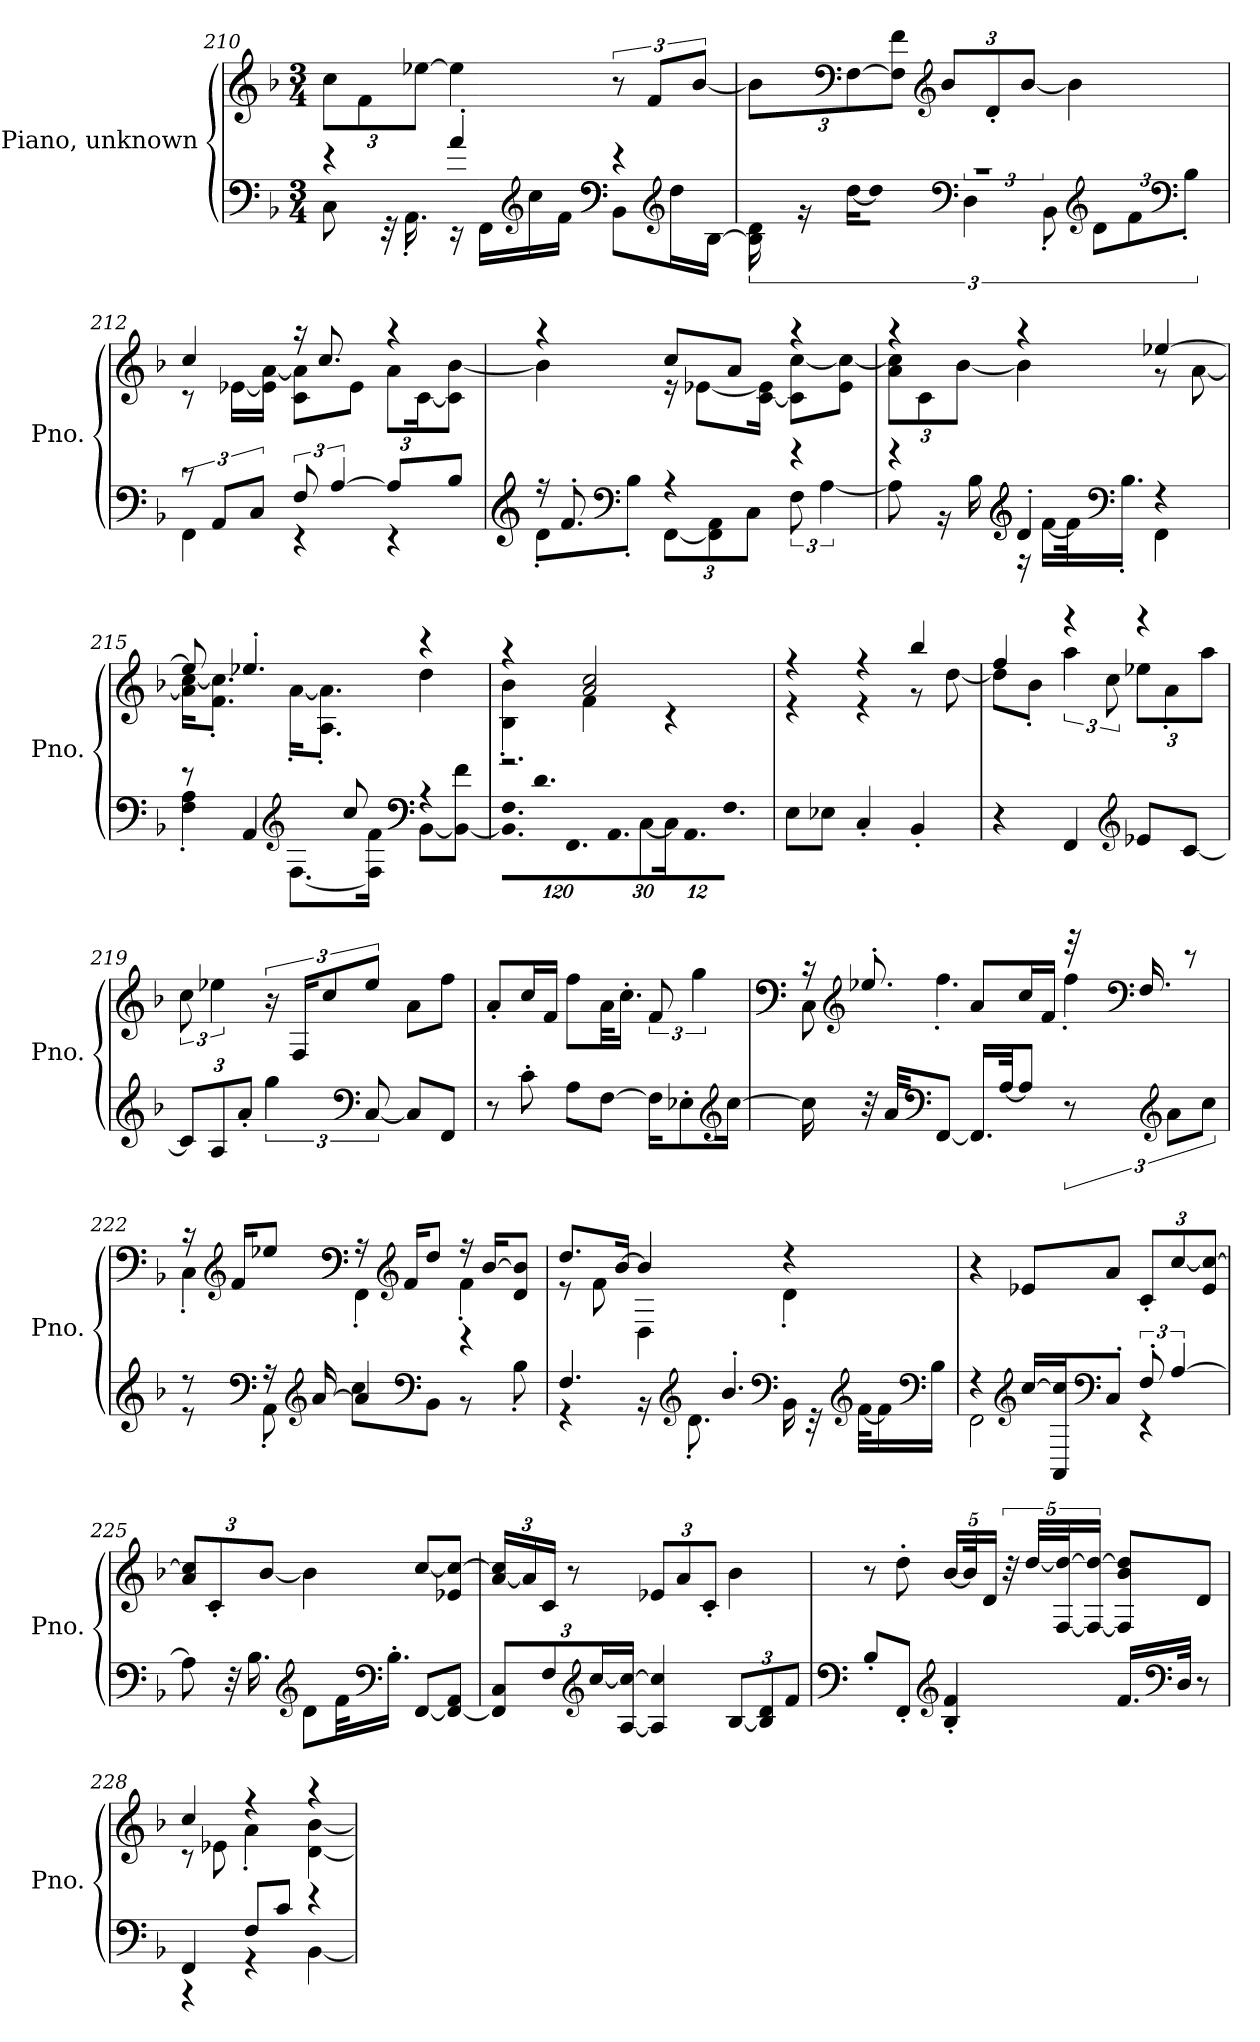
**kern	**kern
*part1	*part1
*staff2	*staff1
*I"Piano, unknown	*
*I'Pno.	*
*clefF4	*clefG2
*k[b-]	*k[b-]
*M3/4	*M3/4
=210	=210
*^	*
*	*	*Xbrackettup
4r	8C\	12cc\L
.	.	12f\
.	32r	.
.	16.AA'\	.
.	.	[12ee-X\J
4a'/	16r	4ee-\]
.	16FF\LL	.
*clefG2	*	*
.	16cc\	.
.	16f\JJ	.
*clefF4	*	*
*	*	*brackettup
4r	8BB-\L	12r
.	.	12f/L
*clefG2	*	*
.	16dd\L	.
.	.	[12b-/J
.	[16B-\JJ	.
!!LO:PB:g=z
=211	=211	=211
*	*	*Xbrackettup
2.r	24B-\] 24d\	12b-\L]
.	24r	.
*	*	*clefF4
.	[24dd\KL	[12F\
.	8dd\J]	.
.	.	12F\] 12f\J
*clefF4	*	*clefG2
.	6D\	12b-/L
.	.	12d'/
.	12BB-'\	[12b-/J
*clefG2	*	*
*	*Xbrackettup	*
.	12d\L	4b-\]
.	12f\	.
*clefF4	*	*
.	12B-'\J	.
=212	=212	=212
*brackettup	*	*
*	*	*^
12r	4FF\	4cc/	8r
12AA/L	.	.	.
.	.	.	[16e-X\LL
12C/J	.	.	.
.	.	.	16e-\] [16a\JJ
12F/	4r	16r	8c\ 8a\]L
.	.	8.cc/	.
[6A/	.	.	.
.	.	.	8e-\J
8A/L]	4r	4r	12a\L
.	.	.	[24c\K
8B-/J	.	.	8c\] [8b-\J
!!LO:LB:g=z	!!
=213	=213	=213	=213
*clefG2	*	*	*
16r	8d'\L	4r	4b-\]
8.f'/	.	.	.
*clefF4	*	*	*
.	8B-'\J	.	.
*	*Xbrackettup	*	*
4r	[12FF\L	8cc/L	16r
.	.	.	[8e-X\L
.	12FF\] 12AA\	.	.
.	.	8a/J	.
.	12C\J	.	.
.	.	.	[16c\ 16e-\]Jk
*	*brackettup	*	*
4r	12F\	4r	8c\] [8cc\L
.	[6A\	.	.
.	.	.	8e-\ 8cc\_J
=214	=214	=214	=214
4r	8A\]	4r	12a\ 12cc\]L
.	.	.	12c\
.	16r	.	.
.	.	.	[12b-\J
.	16B-\	.	.
*clefG2	*	*	*
4d'/	16r	4r	4b-\]
.	[16f\LL	.	.
.	32f\K]	.	.
*clefF4	*	*	*
.	16.B-'\JJ	.	.
4r	4FF\	[4ee-X/	8r
.	.	.	[8a\
!!LO:LB:g=z	!!
=215	=215	=215	=215
8r	4F\' 4A\'	8ee-/]	16a\] [16cc\KL
.	.	.	8.f\' 8.cc\]'J
4AA/	.	4.ee-X'/	.
*clefG2	*	*	*
.	[8.F\L	.	[16a'\KL
.	.	.	8.A\' 8.a\]'J
8cc/	.	.	.
.	16F\] 16f\Jk	.	.
*clefF4	*	*	*
4r	[8BB-\L	4r	4dd\
.	8BB-\_ 8f\J	.	.
=216	=216	=216	=216
*	*Xbrackettup	*	*
!	!LO:N:vis=16.	!	!
2.r	960%103BB-\] 960%103F\LL	4r	4B-\' 4b-\'
!	!LO:N:vis=16.	!	!
.	960%103d\	.	.
!	!LO:N:vis=16.	!	!
.	960%103FF\	.	.
.	.	2a/ 2cc/	4f\
!	!LO:N:vis=16.	!	!
.	960%103AA\	.	.
.	[240%17C\	.	.
.	192%7C\]	.	4r
!	!LO:N:vis=16.	!	!
.	960%103AA\	.	.
!	!LO:N:vis=16.	!	!
.	960%103F\JJ	.	.
960ryy	.	960ryy	960ryy
*v	*v	*	*
=217	=217	=217
8E\L	4r	4r
8E-X\J	.	.
4C'/	4r	4r
4BB-'/	4bb-/	8r
.	.	[8dd\
=218	=218	=218
4r	4ff/	8dd\L]
.	.	8b-'\J
*	*	*brackettup
4FF/	4r	6aa\
.	.	12cc\
*clefG2	*	*
*	*	*Xbrackettup
8e-X/L	4r	12ee-X\L
.	.	12a'\
[8c/J	.	.
.	.	12aa\J
*	*v	*v
!!LO:LB:g=z
=219	=219
*	*brackettup
12c/L]	12cc\
12A/	6ee-X\
12a'/J	.
*brackettup	*
6gg\	24r
.	24F/KL
.	12cc/
*clefF4	*
[12C/	12ee-/J
8C/L]	8a\L
8FF/J	8ff\J
=220	=220
8r	8a'/L
8c'\	16cc/L
.	16f/JJ
8A\L	8ff\L
[8F\J	32a\KL
.	16.cc'\JJ
16F\KL]	12f/
8E-X'\	.
.	6gg\
*clefG2	*
[16cc\Jk	.
=221	=221
*	*clefF4
*	*^
16cc\]	16r	8C\
*	*clefG2	*
32r	8.ee-X'/	.
32a/KKL	.	.
*clefF4	*	*
[8FF/J	.	4.ff'\
16.FF/LL]	8a/L	.
[32A/JK	.	.
8A/J]	16cc/L	.
.	16f/JJ	.
12r	32r	4ff'\
*	*clefF4	*
.	16.F/	.
*clefG2	*	*
12a\L	.	.
.	8r	.
12cc\J	.	.
!!LO:LB:g=z	!!
=222	=222	=222
*^	*	*
8r	8r	16r	4C'\
*	*	*clefG2	*
.	.	16f/KL	.
*clefF4	*	*	*
16r	8AA'\	8ee-X/J	.
*clefG2	*	*	*
[16a/	.	.	.
*	*	*clefF4	*
4a/]	8cc\L	16r	4FF'\
*	*	*clefG2	*
.	.	16f/KL	.
*clefF4	*	*	*
.	8BB-\J	8dd/J	.
4r	8r	16r	4f'\
.	.	[16b-/KL	.
.	8B-'\	8d/ 8b-/]J	.
=223	=223	=223	=223
4.F/	4r	8.dd/L	8r
.	.	.	8f\
.	.	[16b-/Jk	.
.	16r	4b-/]	4D\
*clefG2	*	*	*
.	8.d'\	.	.
4.b-'/	.	.	.
*clefF4	*	*	*
.	16BB-\	4r	4d'\
.	32r	.	.
*clefG2	*	*	*
.	[32f\KLL	.	.
.	16f\]	.	.
*clefF4	*	*	*
.	16B-\JJ	.	.
*	*	*v	*v
!!LO:LB:g=z
=224	=224	=224
4r	2FF\	4r
*clefG2	*	*
[16cc/LL	.	8e-X/L
16AA/ 16cc/]J	.	.
*clefF4	*	*
8C'/J	.	8a/J
*	*	*Xbrackettup
12F'/	4r	12c'/L
[6A/	.	[12cc/
.	.	12e-/ 12cc/_J
*v	*v	*
=225	=225
8A\]	12a/ 12cc/]L
.	12c'/
32r	.
16.B-\	.
.	[12b-/J
*clefG2	*
8d\L	4b-\]
32f\KL	.
*clefF4	*
16.B-'\JJ	.
[8FF/L	[8cc/L
8FF/_ 8AA/J	8e-X/ 8cc/_J
=226	=226
*Xbrackettup	*
12FF/] 12C/L	[24a/ 24cc/]LL
.	24a/]
12F/	24c/JJ
.	8r
*clefG2	*
[24cc/L	.
[24A/ 24cc/_JJ	.
4A/] 4cc/]	12e-X/L
.	12a/
.	12c'/J
[12B-/L	4b-\
12B-/] 12d/	.
12f/J	.
!!LO:PB:g=z
=227	=227
*clefF4	*
8B-'/L	8r
8FF'/J	8dd'\
*clefG2	*
*	*brackettup
4B-/' 4f/'	[20b-/LL
.	40b-/K]
.	20d/JJ
.	40r
.	[40dd/LLL
.	[40F/ 40dd/_J
.	20F/_ 20dd/_JJ
16.f/LL	8F/] 8b-/ 8dd/]L
*clefF4	*
32D/JJk	.
8r	8d/J
=228	=228
*^	*^
4FF/	4r	4cc/	8r
.	.	.	8e-X\
8F/L	4r	4r	4a'\
8c/J	.	.	.
4r	[4BB-\	4r	[4d\ [4b-\
*v	*v	*	*
*	*v	*v
=	=
*-	*-
